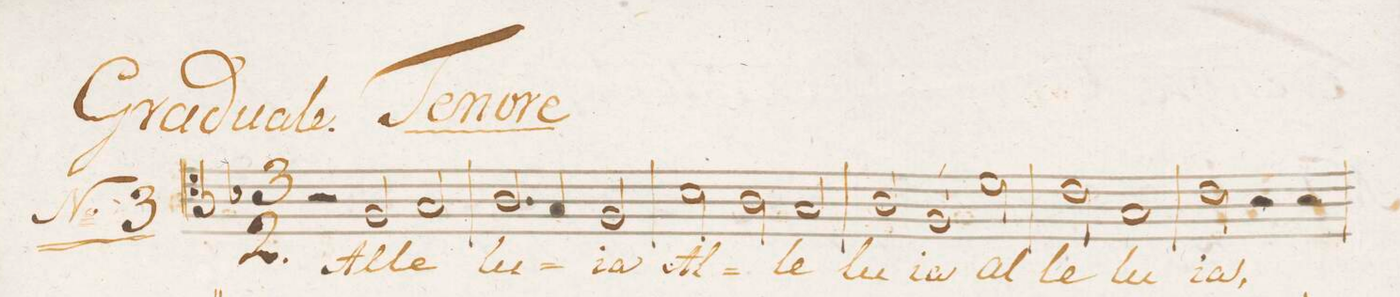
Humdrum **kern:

**kern	**text
*I"Tenore.	*
*clefC4	*
*k[b-]	*
*M3/2	*
*2\right	*
2r	.
2F/	Al-
2G/	-le-
=2	=2
2.A/	-lu-
4G/	.
2F/	-ia
=3	=3
2B-\	Al-
2A\	.
2G/	-le-
=4	=4
2A/	-lu-
2F/	-ia
2d\	al-
=5	=5
2c\	-le-
1G	-lu-
=6	=6
2c\	-ia,
2r	.
2r	.
=7	=7
*-	*-
